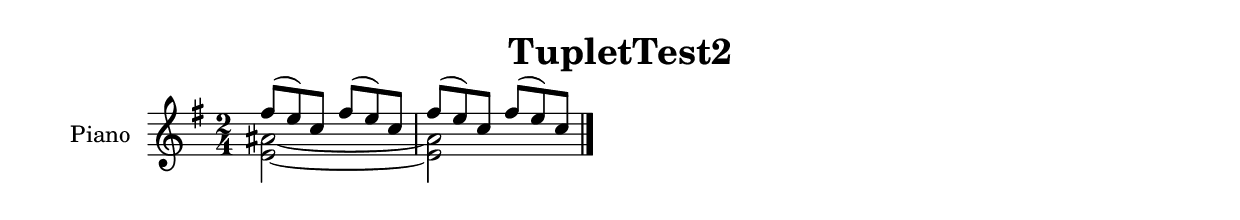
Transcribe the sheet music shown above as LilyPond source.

\version "2.24.4"

\header {
  workCreditTypeTitle = "TupletTest2"
  title               = "TupletTest2"
}

\paper {
  % horizontal-shift = 0.0\mm
  % indent = 0.0\mm
  % short-indent = 0.0\mm
  
  % markup-system-spacing-padding = 0.0\mm
  % between-system-space = 0.0\mm
  % page-top-space = 0.0\mm
  
  % page-count = -1
  % system-count = -1
  
  % oddHeaderMarkup = ""
  % evenHeaderMarkup = ""
  % oddFooterMarkup = ""
  % evenFooterMarkup = ""
}

\layout {
  \context { \Score
    autoBeaming = ##f % to display tuplets brackets
  }
  \context { \Voice
  }
}

Part_POne_Staff_One_Voice_One = \absolute {
  \language "nederlands"
  
  
  \clef "treble"
  \key e \minor
  \numericTimeSignature \time 2/4
  \once \omit TupletBracket
  \once \omit TupletNumber
  \tuplet 3/2 {  \stemUp fis''8 [
  ( e'' ) c'' ]
  } \once \omit TupletBracket
  \once \omit TupletNumber
  \tuplet 3/2 {  fis''8 [
  ( e'' ) c'' ]
  }
  
  \once \omit TupletBracket
  \once \omit TupletNumber
  \tuplet 3/2 {  fis''8 [
  ( e'' ) c'' ]
  } \once \omit TupletBracket
  \once \omit TupletNumber
  \tuplet 3/2 {  fis''8 [
  ( e'' ) c'' ]
  }
  \bar "|."
  
}

Part_POne_Staff_One_Voice_Two = \absolute {
  \language "nederlands"
  
  \clef "treble"
  \key e \minor
  \numericTimeSignature \time 2/4
  \stemDown  < e' ~  ais'! ~  > 2  < e' ais' > 2
  \bar "|."
   | % 3
  \barNumberCheck #3
}

\book {

  \score {
    <<
      
      
      
      <<
      
        \new Staff  = "Part_POne_Staff_One"
        \with {
          instrumentName = "Piano"
          shortInstrumentName = "Pno."
        }
        <<
          \context Voice = "Part_POne_Staff_One_Voice_One" <<
            \voiceOne % out of 2 regular voices
            \Part_POne_Staff_One_Voice_One
          >>
          \context Voice = "Part_POne_Staff_One_Voice_Two" <<
            \voiceTwo % out of 2 regular voices
            \Part_POne_Staff_One_Voice_Two
          >>
        >>
      
      
      >>
    
    >>
    
    \layout {
      \context { \Score
        autoBeaming = ##f % to display tuplets brackets
      }
      \context { \Voice
      }
    }
    
    \midi {
      \tempo 16 = 360
    }
  }
  
}
